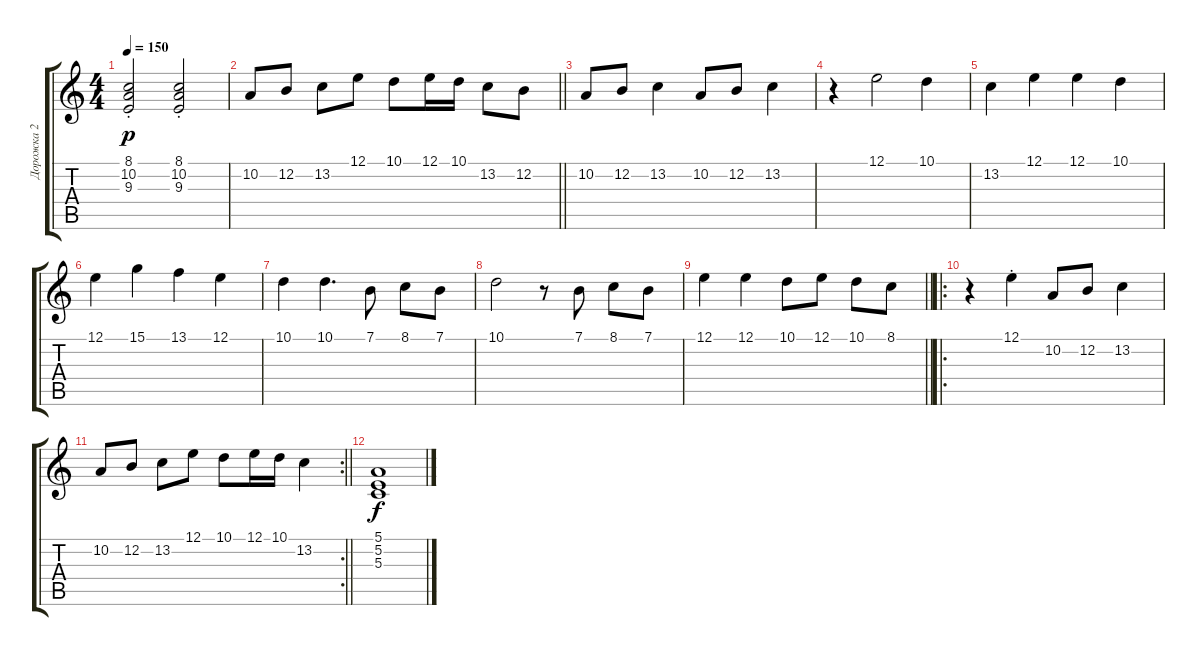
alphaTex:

\track ("Дорожка 2" "Дорожка 2") {instrument accordion}
\staff {score tabs}
\tuning (E4 B3 G3 D3 A2 E2) {hide}
\ts (4 4)
\tempo 150
\clef g2
\ks c
(8.1{st} 10.2{st} 9.3{st}).2{dy p} (8.1{st} 10.2{st} 9.3{st}).2 |
\barLineRight lightlight
10.2.8 12.2.8 13.2.8 12.1.8 10.1.8 12.1.16 10.1.16 13.2.8 12.2.8 |
10.2.8 12.2.8 13.2.4 10.2.8 12.2.8 13.2.4 |
r.4 12.1.2 10.1.4 |
13.2.4 12.1.4 12.1.4 10.1.4 |
12.1.4 15.1.4 13.1.4 12.1.4 |
10.1.4 10.1.4{d} 7.1.8 8.1.8 7.1.8 |
10.1.2 r.8 7.1.8 8.1.8 7.1.8 |
\barLineRight lightlight
12.1.4 12.1.4 10.1.8 12.1.8 10.1.8 8.1.8 |
\ro
r.4 12.1{st}.4 10.2.8 12.2.8 13.2.4 |
\rc 2
\barLineRight lightlight
10.2.8 12.2.8 13.2.8 12.1.8 10.1.8 12.1.16 10.1.16 13.2.4 |
(5.1 5.2 5.3).1{dy f}
